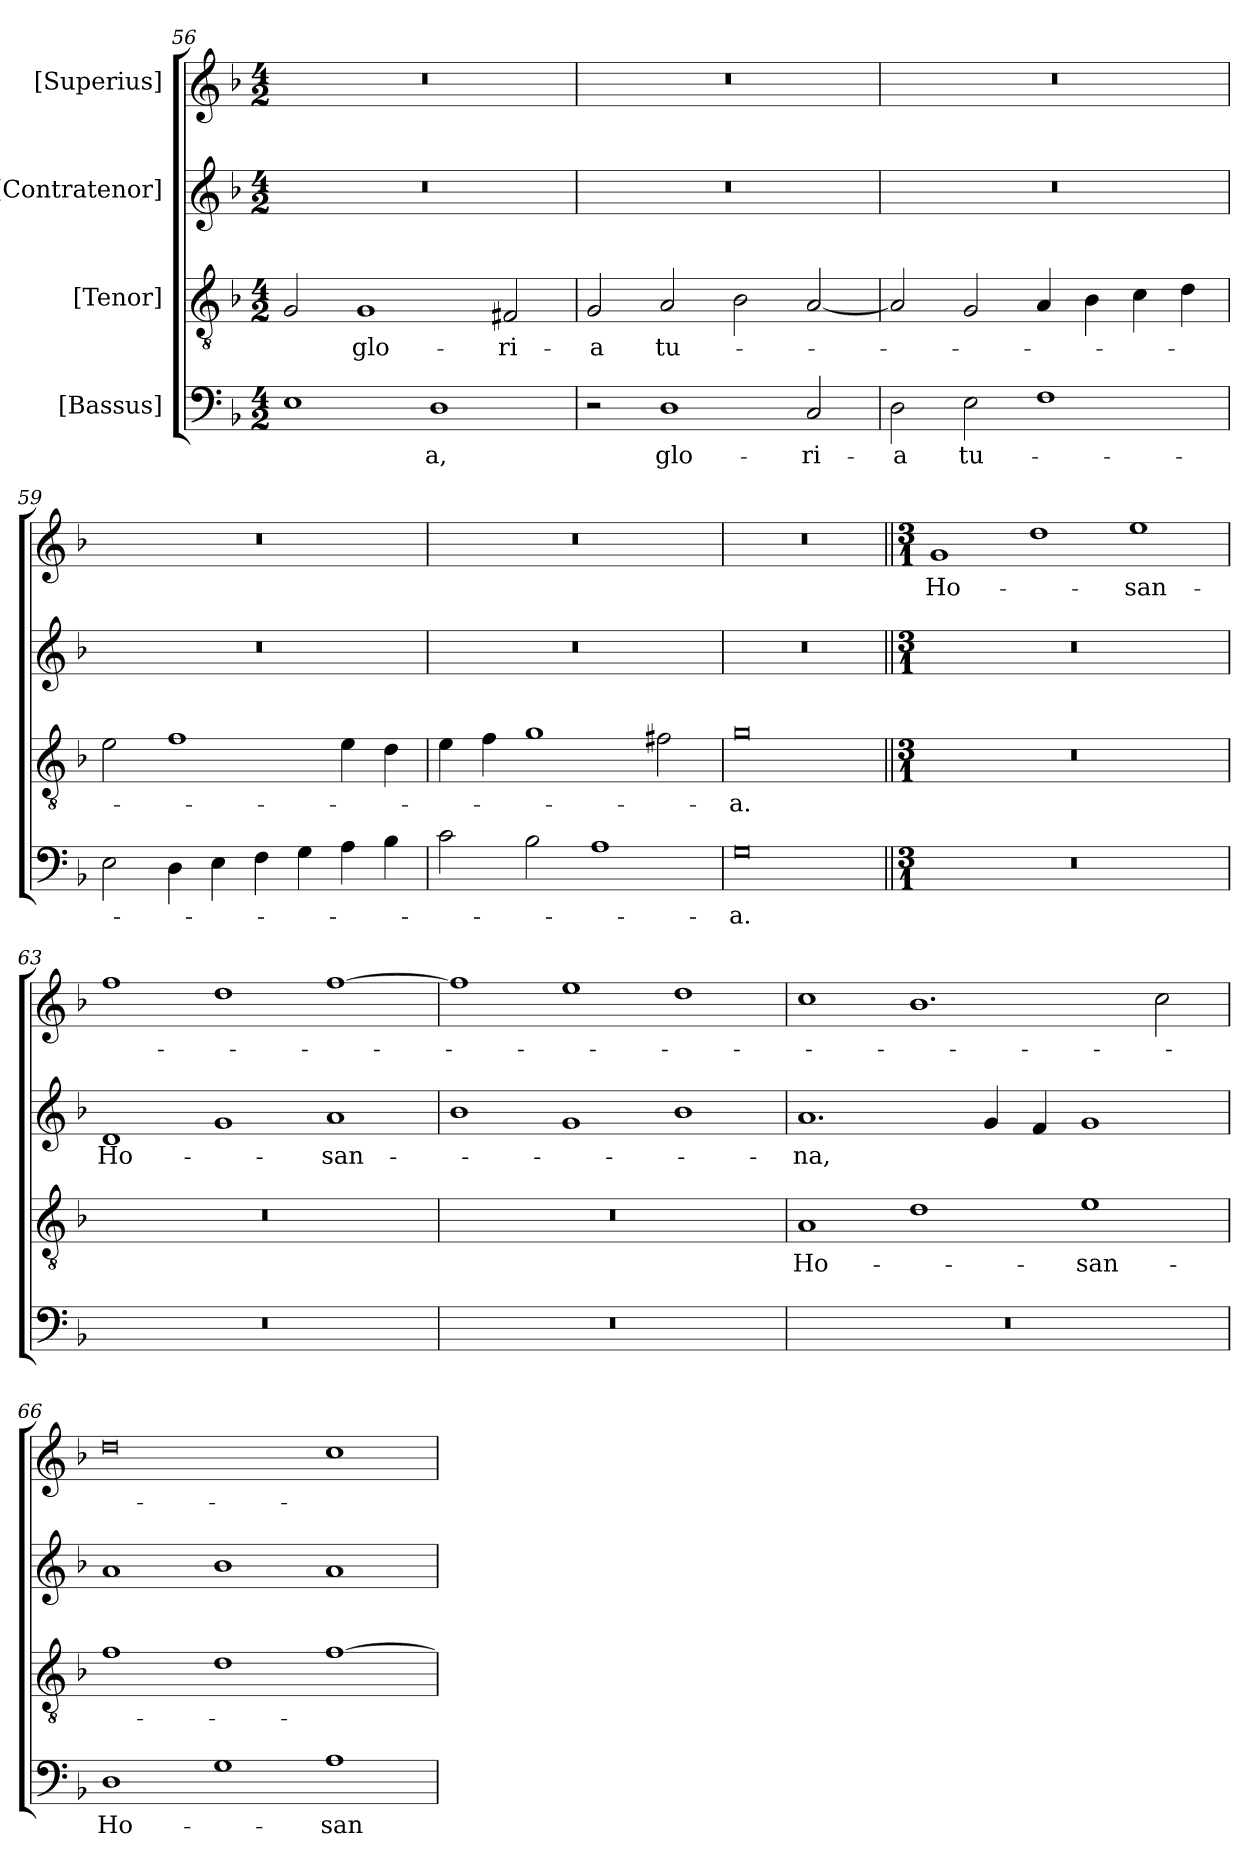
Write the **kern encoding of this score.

**kern	**text	**kern	**text	**kern	**text	**kern	**text
*part4	*part4	*part3	*part3	*part2	*part2	*part1	*part1
*staff4	*staff4	*staff3	*staff3	*staff2	*staff2	*staff1	*staff1
*I"[Bassus]	*	*I"[Tenor]	*	*I"[Contratenor]	*	*I"[Superius]	*
*clefF4	*	*clefGv2	*	*clefG2	*	*clefG2	*
*k[b-]	*	*k[b-]	*	*k[b-]	*	*k[b-]	*
*M4/2	*	*M4/2	*	*M4/2	*	*M4/2	*
=56	=56	=56	=56	=56	=56	=56	=56
1E\	.	2G/	.	0r	.	0r	.
.	.	1G/	glo-	.	.	.	.
1D\	-a,	.	.	.	.	.	.
.	.	2F#X/	-ri-	.	.	.	.
=57	=57	=57	=57	=57	=57	=57	=57
2r	.	2G/	-a	0r	.	0r	.
1D\	glo-	2A/	tu-	.	.	.	.
.	.	2B-\	.	.	.	.	.
2C/	-ri-	[2A/	.	.	.	.	.
=58	=58	=58	=58	=58	=58	=58	=58
2D\	-a	2A/]	.	0r	.	0r	.
2E\	tu-	2G/	.	.	.	.	.
1F\	.	4A/	.	.	.	.	.
.	.	4B-\	.	.	.	.	.
.	.	4c\	.	.	.	.	.
.	.	4d\	.	.	.	.	.
=59	=59	=59	=59	=59	=59	=59	=59
2E\	.	2e\	.	0r	.	0r	.
4D\	.	1f\	.	.	.	.	.
4E\	.	.	.	.	.	.	.
4F\	.	.	.	.	.	.	.
4G\	.	.	.	.	.	.	.
4A\	.	4e\	.	.	.	.	.
4B-\	.	4d\	.	.	.	.	.
=60	=60	=60	=60	=60	=60	=60	=60
2c\	.	4e\	.	0r	.	0r	.
.	.	4f\	.	.	.	.	.
2B-\	.	1g\	.	.	.	.	.
1A\	.	.	.	.	.	.	.
.	.	2f#X\	.	.	.	.	.
=61	=61	=61	=61	=61	=61	=61	=61
0G\	-a.	0g\	-a.	0r	.	0r	.
=62||	=62||	=62||	=62||	=62||	=62||	=62||	=62||
*M3/1	*	*M3/1	*	*M3/1	*	*M3/1	*
0.r	.	0.r	.	0.r	.	1g/	Ho-
.	.	.	.	.	.	1dd\	.
.	.	.	.	.	.	1ee\	-san-
=63	=63	=63	=63	=63	=63	=63	=63
0.r	.	0.r	.	1d/	Ho-	1ff\	.
.	.	.	.	1g/	.	1dd\	.
.	.	.	.	1a/	-san-	[1ff\	.
=64	=64	=64	=64	=64	=64	=64	=64
0.r	.	0.r	.	1b-\	.	1ff\]	.
.	.	.	.	1g/	.	1ee\	.
.	.	.	.	1b-\	.	1dd\	.
=65	=65	=65	=65	=65	=65	=65	=65
0.r	.	1A/	Ho-	1.a/	-na,	1cc\	.
.	.	1d\	.	.	.	1.b-\	.
.	.	.	.	4g/	.	.	.
.	.	.	.	4f/	.	.	.
.	.	1e\	-san-	1g/	.	.	.
.	.	.	.	.	.	2cc\	.
=66	=66	=66	=66	=66	=66	=66	=66
1D\	Ho-	1f\	.	1a/	.	0dd\	.
1G\	.	1d\	.	1b-\	.	.	.
1A\	-san-	[1f\	.	1a/	.	1cc\	.
=	=	=	=	=	=	=	=
*-	*-	*-	*-	*-	*-	*-	*-
